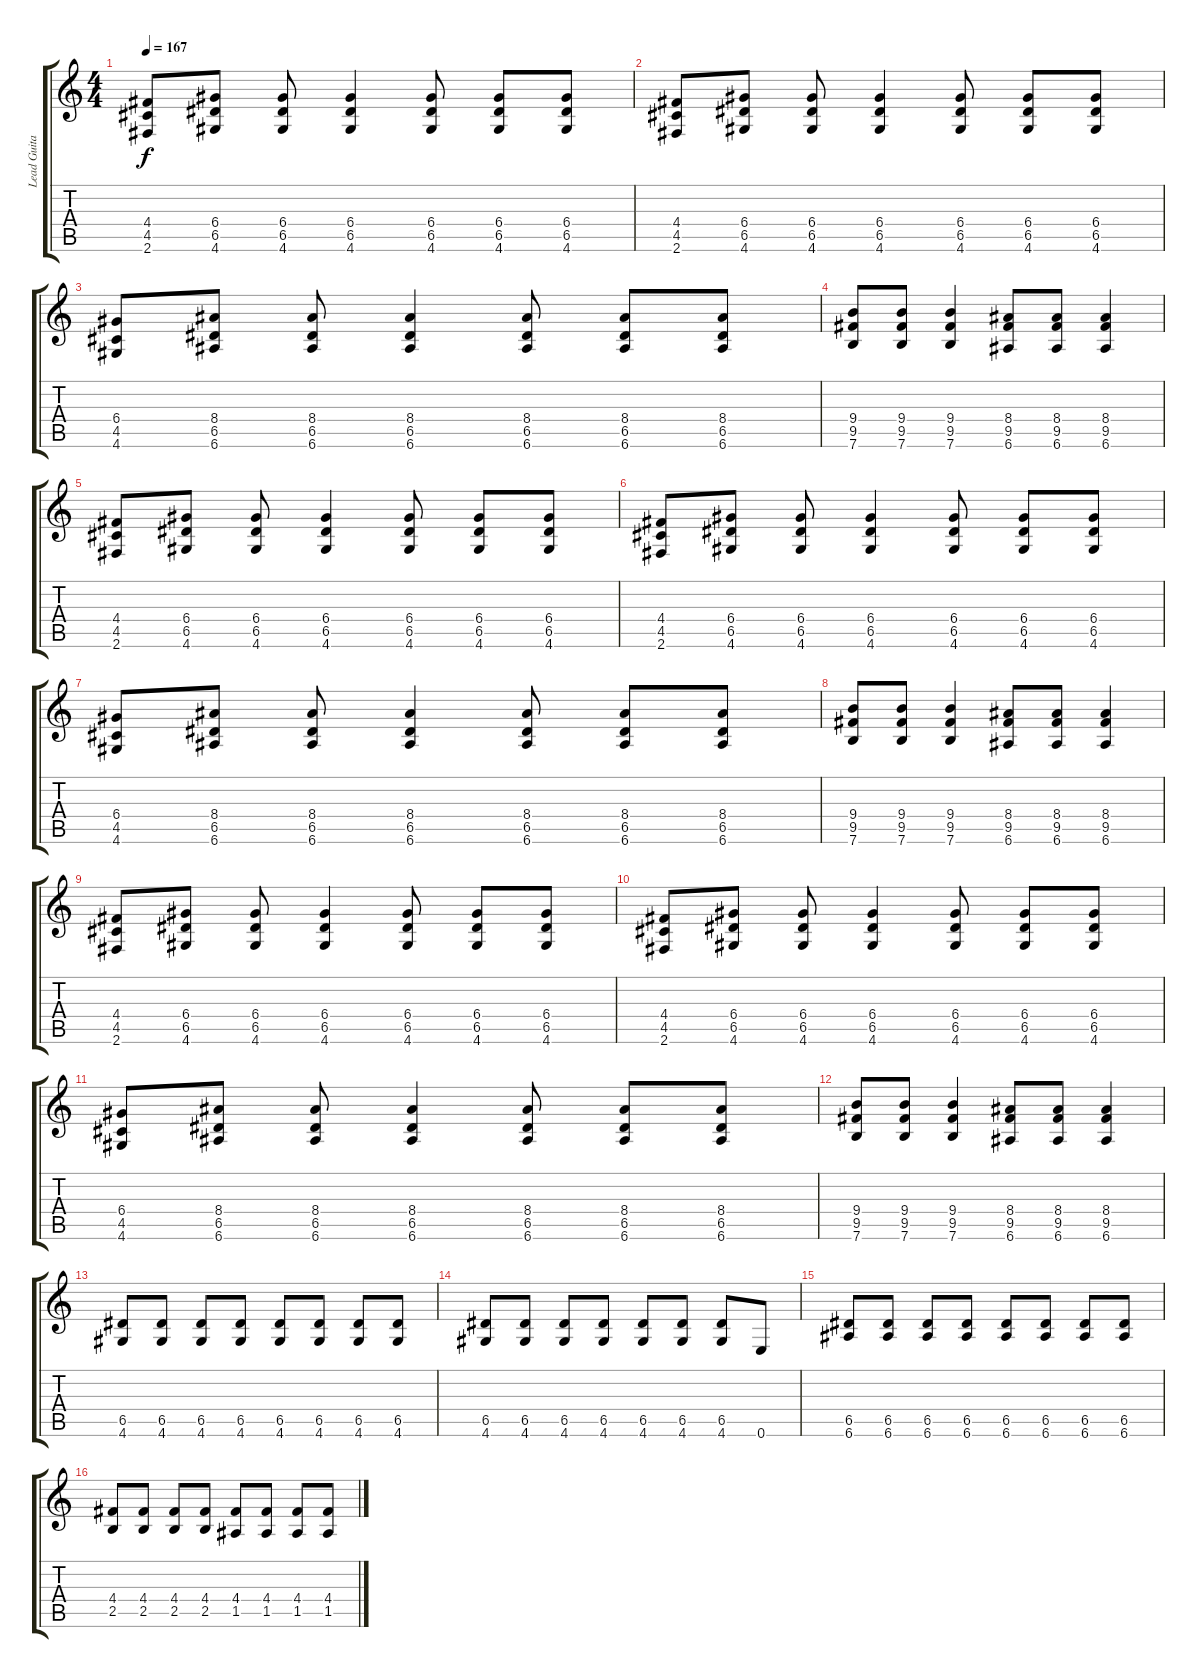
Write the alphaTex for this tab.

\track ("Lead Guitar" "Lead Guita") {instrument distortionguitar}
\staff {score tabs}
\tuning (E4 B3 G3 D3 A2 E2) {hide}
\ts (4 4)
\tempo 167
\clef g2
\ks c
(4.4 4.5 2.6).8{dy f} (6.4 6.5 4.6).8 (6.4 6.5 4.6).8 (6.4 6.5 4.6).4 (6.4 6.5 4.6).8 (6.4 6.5 4.6).8 (6.4 6.5 4.6).8 |
(4.4 4.5 2.6).8 (6.4 6.5 4.6).8 (6.4 6.5 4.6).8 (6.4 6.5 4.6).4 (6.4 6.5 4.6).8 (6.4 6.5 4.6).8 (6.4 6.5 4.6).8 |
(6.4 4.5 4.6).8 (8.4 6.5 6.6).8 (8.4 6.5 6.6).8 (8.4 6.5 6.6).4 (8.4 6.5 6.6).8 (8.4 6.5 6.6).8 (8.4 6.5 6.6).8 |
(9.4 9.5 7.6).8 (9.4 9.5 7.6).8 (9.4 9.5 7.6).4 (8.4 9.5 6.6).8 (8.4 9.5 6.6).8 (8.4 9.5 6.6).4 |
(4.4 4.5 2.6).8 (6.4 6.5 4.6).8 (6.4 6.5 4.6).8 (6.4 6.5 4.6).4 (6.4 6.5 4.6).8 (6.4 6.5 4.6).8 (6.4 6.5 4.6).8 |
(4.4 4.5 2.6).8 (6.4 6.5 4.6).8 (6.4 6.5 4.6).8 (6.4 6.5 4.6).4 (6.4 6.5 4.6).8 (6.4 6.5 4.6).8 (6.4 6.5 4.6).8 |
(6.4 4.5 4.6).8 (8.4 6.5 6.6).8 (8.4 6.5 6.6).8 (8.4 6.5 6.6).4 (8.4 6.5 6.6).8 (8.4 6.5 6.6).8 (8.4 6.5 6.6).8 |
(9.4 9.5 7.6).8 (9.4 9.5 7.6).8 (9.4 9.5 7.6).4 (8.4 9.5 6.6).8 (8.4 9.5 6.6).8 (8.4 9.5 6.6).4 |
(4.4 4.5 2.6).8 (6.4 6.5 4.6).8 (6.4 6.5 4.6).8 (6.4 6.5 4.6).4 (6.4 6.5 4.6).8 (6.4 6.5 4.6).8 (6.4 6.5 4.6).8 |
(4.4 4.5 2.6).8 (6.4 6.5 4.6).8 (6.4 6.5 4.6).8 (6.4 6.5 4.6).4 (6.4 6.5 4.6).8 (6.4 6.5 4.6).8 (6.4 6.5 4.6).8 |
(6.4 4.5 4.6).8 (8.4 6.5 6.6).8 (8.4 6.5 6.6).8 (8.4 6.5 6.6).4 (8.4 6.5 6.6).8 (8.4 6.5 6.6).8 (8.4 6.5 6.6).8 |
(9.4 9.5 7.6).8 (9.4 9.5 7.6).8 (9.4 9.5 7.6).4 (8.4 9.5 6.6).8 (8.4 9.5 6.6).8 (8.4 9.5 6.6).4 |
(6.5 4.6).8 (6.5 4.6).8 (6.5 4.6).8 (6.5 4.6).8 (6.5 4.6).8 (6.5 4.6).8 (6.5 4.6).8 (6.5 4.6).8 |
(6.5 4.6).8 (6.5 4.6).8 (6.5 4.6).8 (6.5 4.6).8 (6.5 4.6).8 (6.5 4.6).8 (6.5 4.6).8 0.6.8 |
(6.5 6.6).8 (6.5 6.6).8 (6.5 6.6).8 (6.5 6.6).8 (6.5 6.6).8 (6.5 6.6).8 (6.5 6.6).8 (6.5 6.6).8 |
(4.4 2.5).8 (4.4 2.5).8 (4.4 2.5).8 (4.4 2.5).8 (4.4 1.5).8 (4.4 1.5).8 (4.4 1.5).8 (4.4 1.5).8
